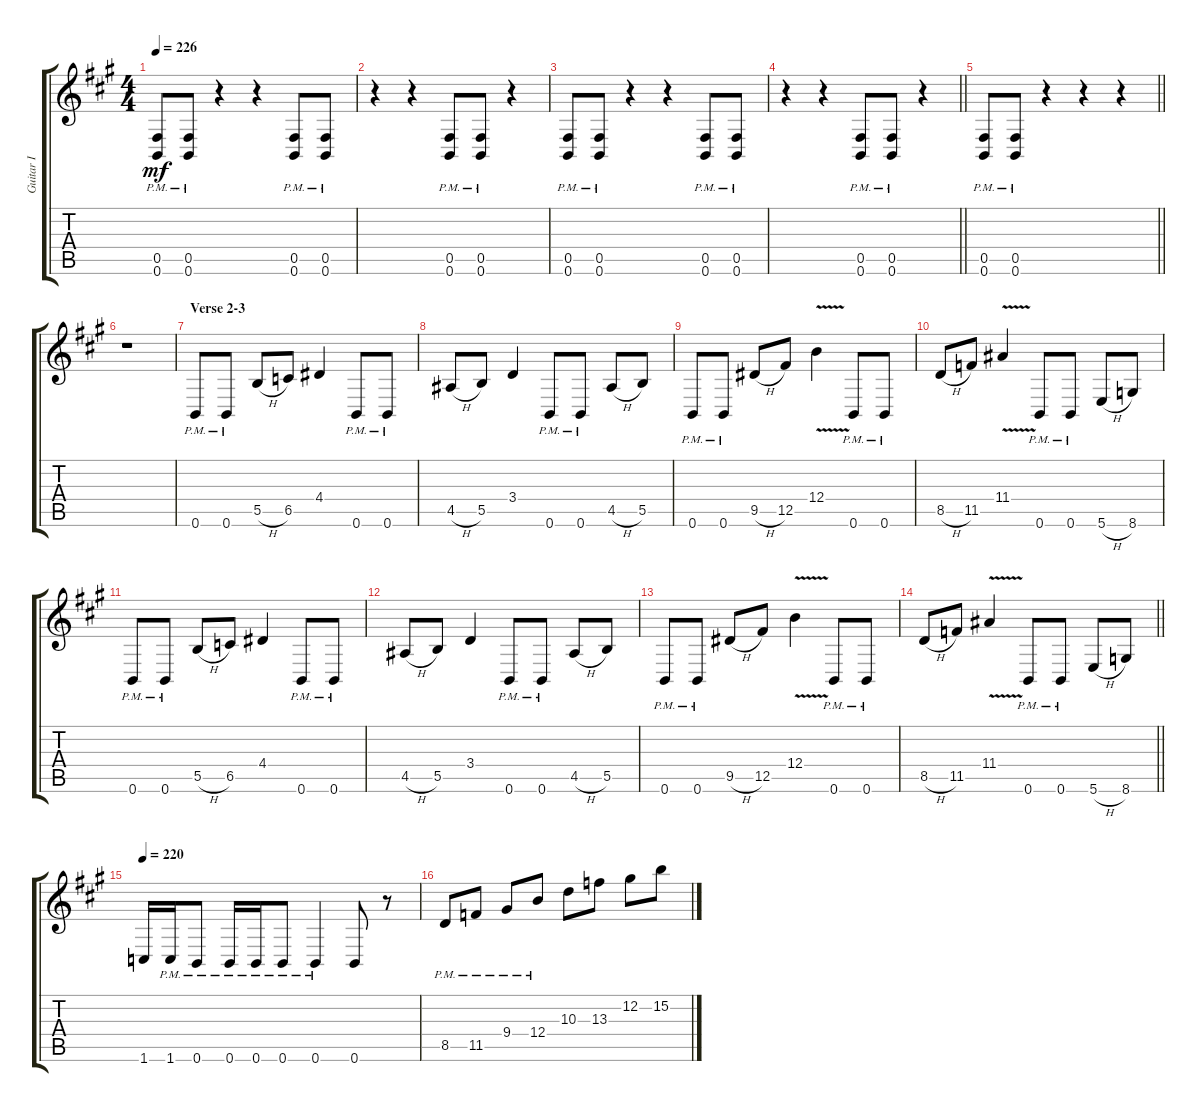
\track ("Guitar I" "Guitar I") {instrument distortionguitar}
\staff {score tabs}
\tuning (Db4 Ab3 E3 B2 Gb2 B1) {hide}
\ts (4 4)
\tempo 226
\clef g2
\ks a
(0.5{pm} 0.6{pm}).8{dy mf} (0.5{pm} 0.6{pm}).8 r.4 r.4 (0.5{pm} 0.6{pm}).8 (0.5{pm} 0.6{pm}).8 |
r.4 r.4 (0.5{pm} 0.6{pm}).8 (0.5{pm} 0.6{pm}).8 r.4 |
(0.5{pm} 0.6{pm}).8 (0.5{pm} 0.6{pm}).8 r.4 r.4 (0.5{pm} 0.6{pm}).8 (0.5{pm} 0.6{pm}).8 |
\barLineRight lightlight
r.4 r.4 (0.5{pm} 0.6{pm}).8 (0.5{pm} 0.6{pm}).8 r.4 |
\barLineRight lightlight
(0.5{pm} 0.6{pm}).8 (0.5{pm} 0.6{pm}).8 r.4 r.4 r.4 |
r.1 |
\section ("" "Verse 2-3")
0.6{pm}.8 0.6{pm}.8 5.5{h}.8 6.5.8 4.4.4 0.6{pm}.8 0.6{pm}.8 |
4.5{h}.8 5.5.8 3.4.4 0.6{pm}.8 0.6{pm}.8 4.5{h}.8 5.5.8 |
0.6{pm}.8 0.6{pm}.8 9.5{h}.8 12.5.8 12.4{v}.4 0.6{pm}.8 0.6{pm}.8 |
8.5{h}.8 11.5.8 11.4{v}.4 0.6{pm}.8 0.6{pm}.8 5.6{h}.8 8.6.8 |
0.6{pm}.8 0.6{pm}.8 5.5{h}.8 6.5.8 4.4.4 0.6{pm}.8 0.6{pm}.8 |
4.5{h}.8 5.5.8 3.4.4 0.6{pm}.8 0.6{pm}.8 4.5{h}.8 5.5.8 |
0.6{pm}.8 0.6{pm}.8 9.5{h}.8 12.5.8 12.4{v}.4 0.6{pm}.8 0.6{pm}.8 |
\barLineRight lightlight
8.5{h}.8 11.5.8 11.4{v}.4 0.6{pm}.8 0.6{pm}.8 5.6{h}.8 8.6.8 |
\tempo 220
1.6.16 1.6{pm}.16 0.6{pm}.8 0.6{pm}.16 0.6{pm}.16 0.6{pm}.8 0.6{pm}.4 0.6.8 r.8 |
8.5{pm}.8 11.5{pm}.8 9.4{pm}.8 12.4{pm}.8 10.3.8 13.3.8 12.2.8 15.2.8
